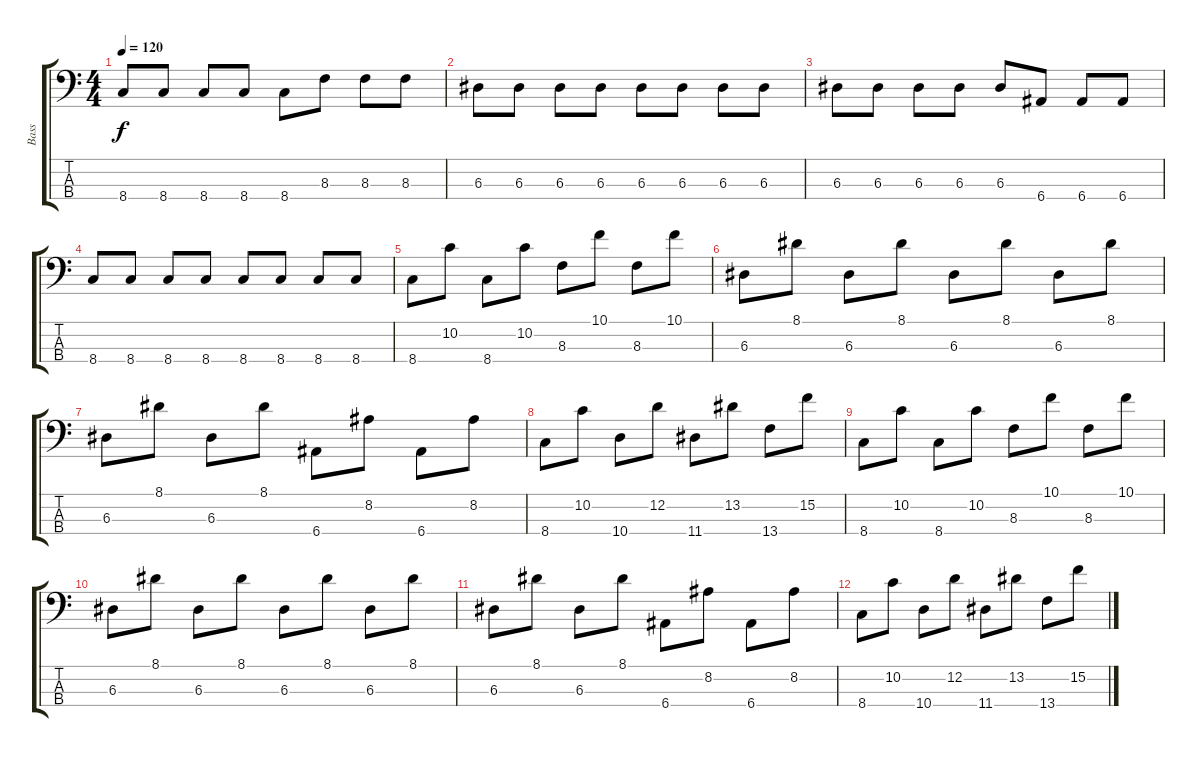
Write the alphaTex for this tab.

\track ("Bass" "Bass") {instrument electricbasspick}
\staff {score tabs}
\tuning (G2 D2 A1 E1) {hide}
\ts (4 4)
\tempo 120
\clef f4
\ks c
8.4.8{dy f} 8.4.8 8.4.8 8.4.8 8.4.8 8.3.8 8.3.8 8.3.8 |
6.3.8 6.3.8 6.3.8 6.3.8 6.3.8 6.3.8 6.3.8 6.3.8 |
6.3.8 6.3.8 6.3.8 6.3.8 6.3.8 6.4.8 6.4.8 6.4.8 |
8.4.8 8.4.8 8.4.8 8.4.8 8.4.8 8.4.8 8.4.8 8.4.8 |
8.4.8 10.2.8 8.4.8 10.2.8 8.3.8 10.1.8 8.3.8 10.1.8 |
6.3.8 8.1.8 6.3.8 8.1.8 6.3.8 8.1.8 6.3.8 8.1.8 |
6.3.8 8.1.8 6.3.8 8.1.8 6.4.8 8.2.8 6.4.8 8.2.8 |
8.4.8 10.2.8 10.4.8 12.2.8 11.4.8 13.2.8 13.4.8 15.2.8 |
8.4.8 10.2.8 8.4.8 10.2.8 8.3.8 10.1.8 8.3.8 10.1.8 |
6.3.8 8.1.8 6.3.8 8.1.8 6.3.8 8.1.8 6.3.8 8.1.8 |
6.3.8 8.1.8 6.3.8 8.1.8 6.4.8 8.2.8 6.4.8 8.2.8 |
8.4.8 10.2.8 10.4.8 12.2.8 11.4.8 13.2.8 13.4.8 15.2.8
